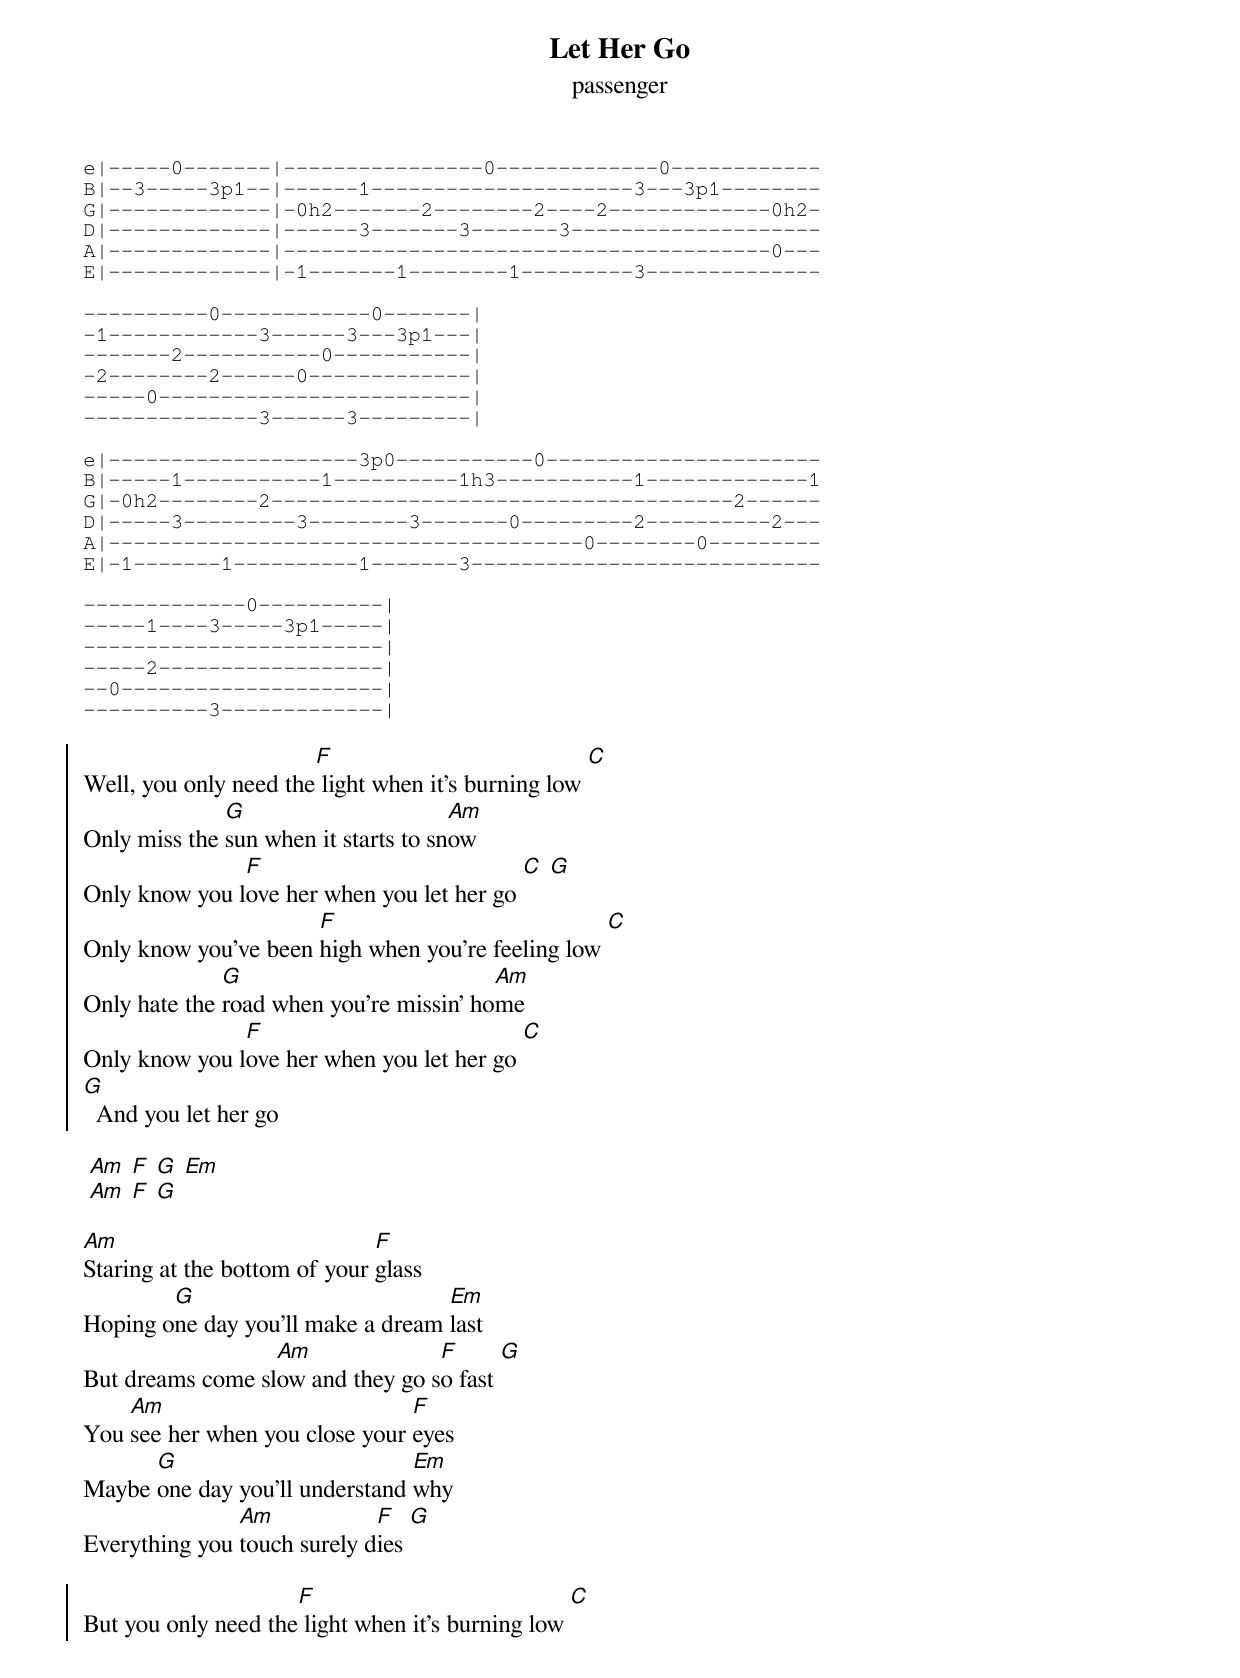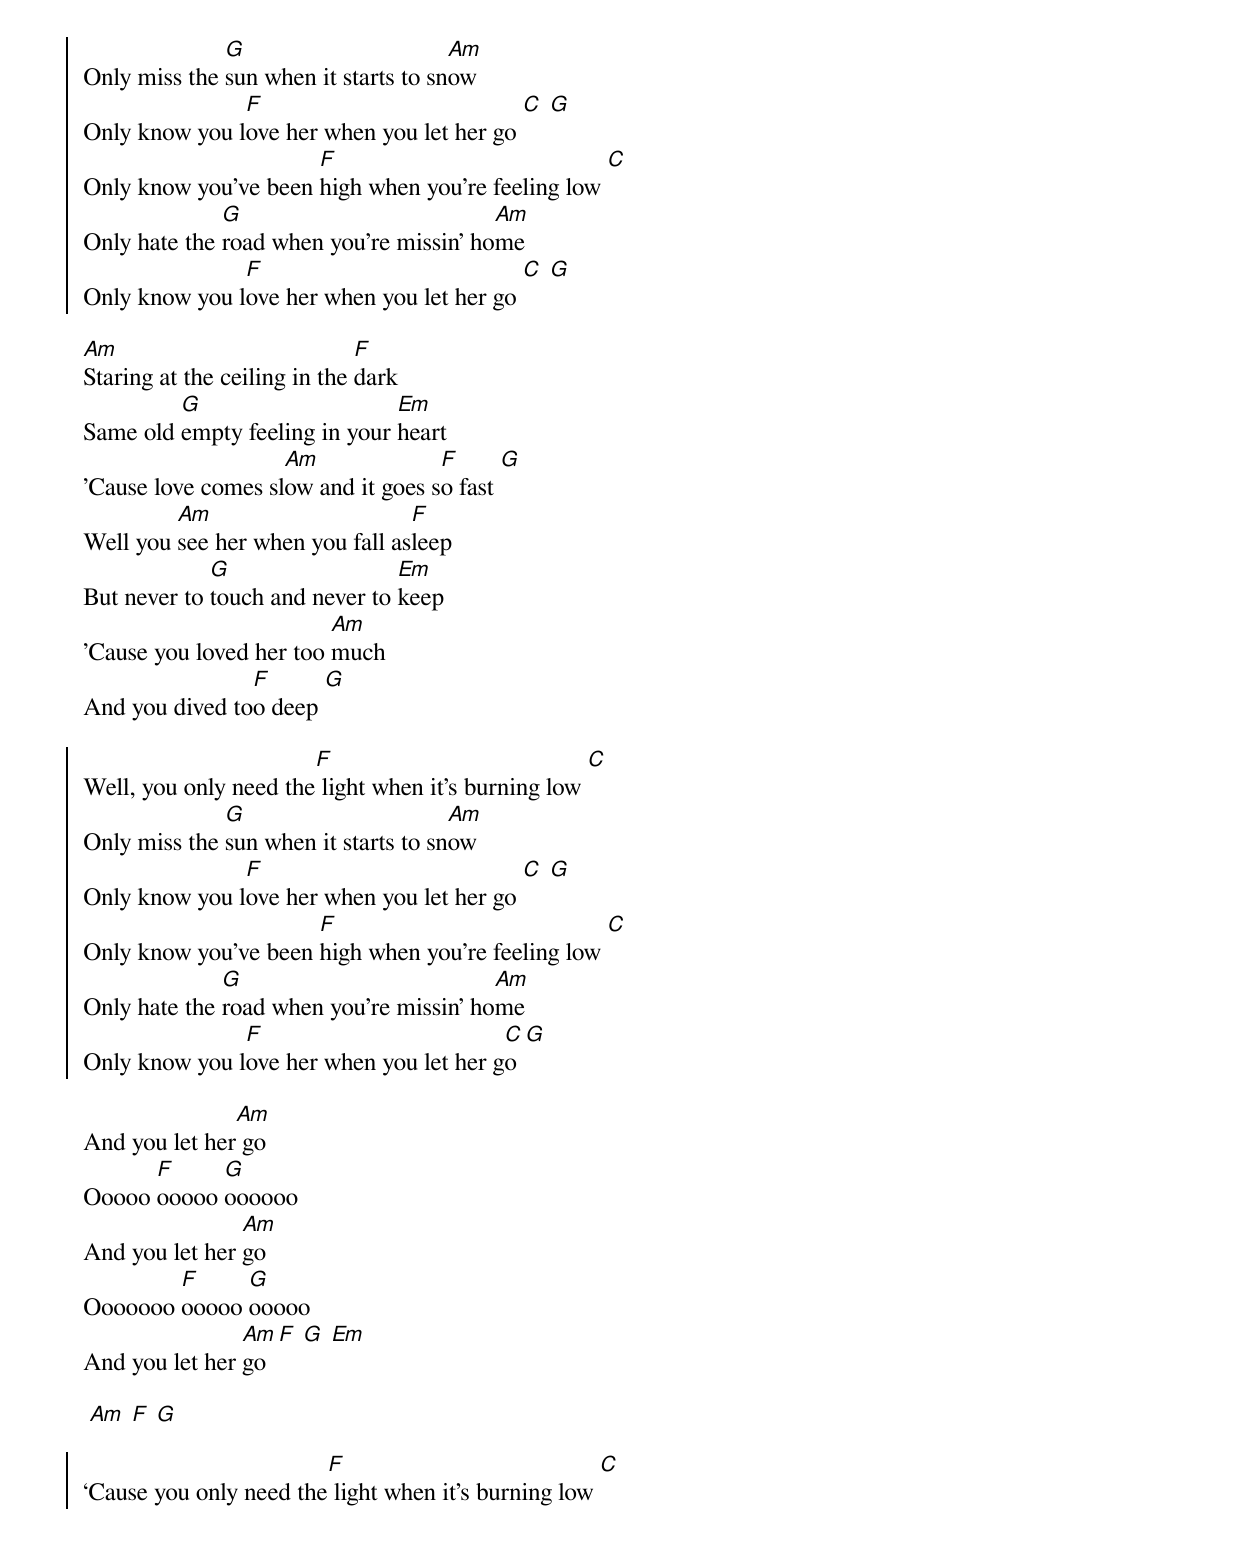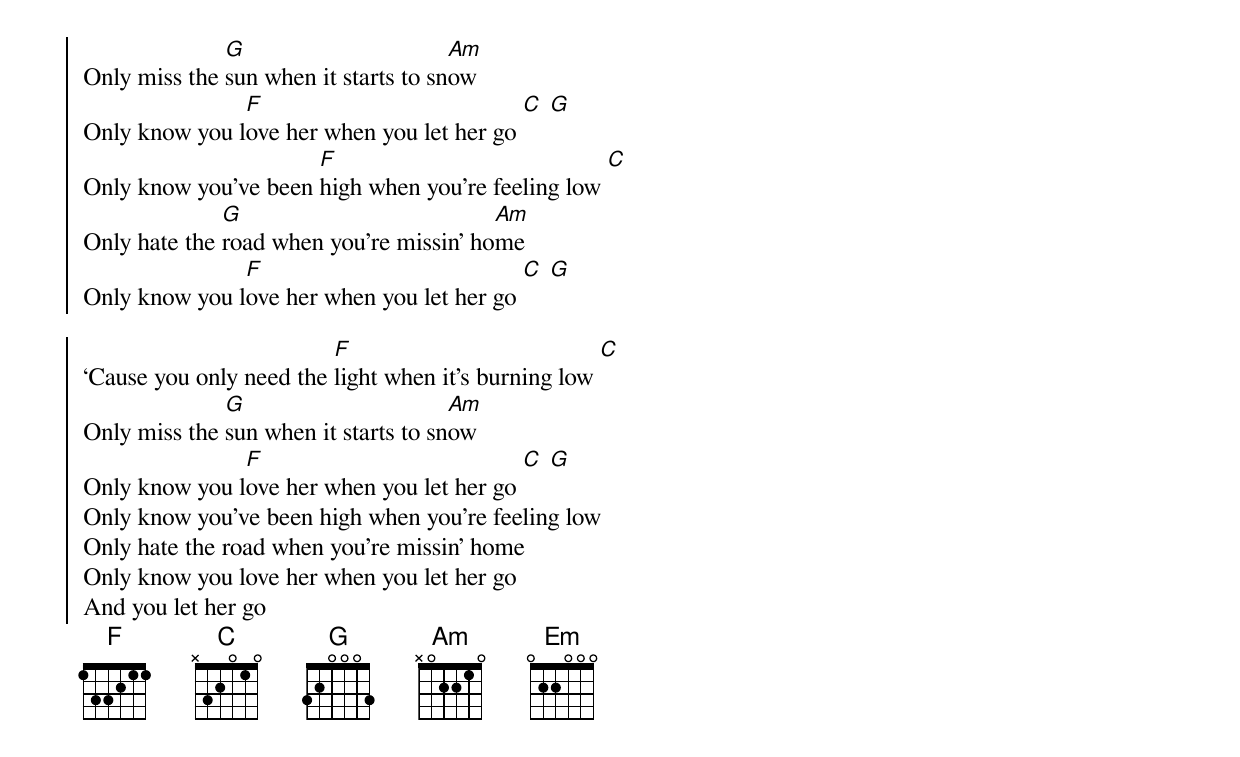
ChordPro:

{title: Let Her Go}
{subtitle: passenger}

{sot}
e|-----0-------|----------------0-------------0------------
B|--3-----3p1--|------1---------------------3---3p1--------
G|-------------|-0h2-------2--------2----2-------------0h2-
D|-------------|------3-------3-------3--------------------
A|-------------|---------------------------------------0---
E|-------------|-1-------1--------1---------3--------------

----------0------------0-------|
-1------------3------3---3p1---|
-------2-----------0-----------|
-2--------2------0-------------|
-----0-------------------------|
--------------3------3---------|

e|--------------------3p0-----------0----------------------
B|-----1-----------1----------1h3-----------1-------------1
G|-0h2--------2-------------------------------------2------
D|-----3---------3--------3-------0---------2----------2---
A|--------------------------------------0--------0---------
E|-1-------1----------1-------3----------------------------

-------------0----------|
-----1----3-----3p1-----|
------------------------|
-----2------------------|
--0---------------------|
----------3-------------|
{eot}

{soc}
Well, you only need the[F] light when it’s burning low [C]
Only miss the [G]sun when it starts to sn[Am]ow
Only know you l[F]ove her when you let her go [C] [G]
Only know you’ve been [F]high when you’re feeling low [C]
Only hate the [G]road when you’re missin’ ho[Am]me
Only know you l[F]ove her when you let her go [C]
[G]  And you let her go
{eoc}

 [Am] [F] [G] [Em]
 [Am] [F] [G]

[Am]Staring at the bottom of your [F]glass
Hoping o[G]ne day you'll make a dream [Em]last
But dreams come sl[Am]ow and they go s[F]o fast [G]
You [Am]see her when you close your [F]eyes
Maybe [G]one day you'll understand [Em]why
Everything you [Am]touch surely d[F]ies [G]

{soc}
But you only need the[F] light when it’s burning low [C]
Only miss the [G]sun when it starts to sn[Am]ow
Only know you l[F]ove her when you let her go [C] [G]
Only know you’ve been [F]high when you’re feeling low [C]
Only hate the [G]road when you’re missin’ ho[Am]me
Only know you l[F]ove her when you let her go [C] [G]
{eoc}

[Am]Staring at the ceiling in the [F]dark
Same old [G]empty feeling in your [Em]heart
'Cause love comes sl[Am]ow and it goes s[F]o fast [G]
Well you [Am]see her when you fall as[F]leep
But never to [G]touch and never to [Em]keep
'Cause you loved her too [Am]much
And you dived to[F]o deep [G]

{soc}
Well, you only need the[F] light when it’s burning low [C]
Only miss the [G]sun when it starts to sn[Am]ow
Only know you l[F]ove her when you let her go [C] [G]
Only know you’ve been [F]high when you’re feeling low [C]
Only hate the [G]road when you’re missin’ ho[Am]me
Only know you l[F]ove her when you let her g[C]o [G]
{eoc}

And you let her[Am] go
Ooooo [F]ooooo [G]oooooo
And you let her [Am]go
Ooooooo [F]ooooo [G]ooooo
And you let her [Am]go [F] [G] [Em]

 [Am] [F] [G]

{soc}
‘Cause you only need the[F] light when it’s burning low [C]
Only miss the [G]sun when it starts to sn[Am]ow
Only know you l[F]ove her when you let her go [C] [G]
Only know you’ve been [F]high when you’re feeling low [C]
Only hate the [G]road when you’re missin’ ho[Am]me
Only know you l[F]ove her when you let her go [C] [G]
{eoc}

{soc}
‘Cause you only need the [F]light when it’s burning low [C]
Only miss the [G]sun when it starts to sn[Am]ow
Only know you l[F]ove her when you let her go [C] [G]
Only know you’ve been high when you’re feeling low
Only hate the road when you’re missin’ home
Only know you love her when you let her go
And you let her go
{eoc}
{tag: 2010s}
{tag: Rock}
